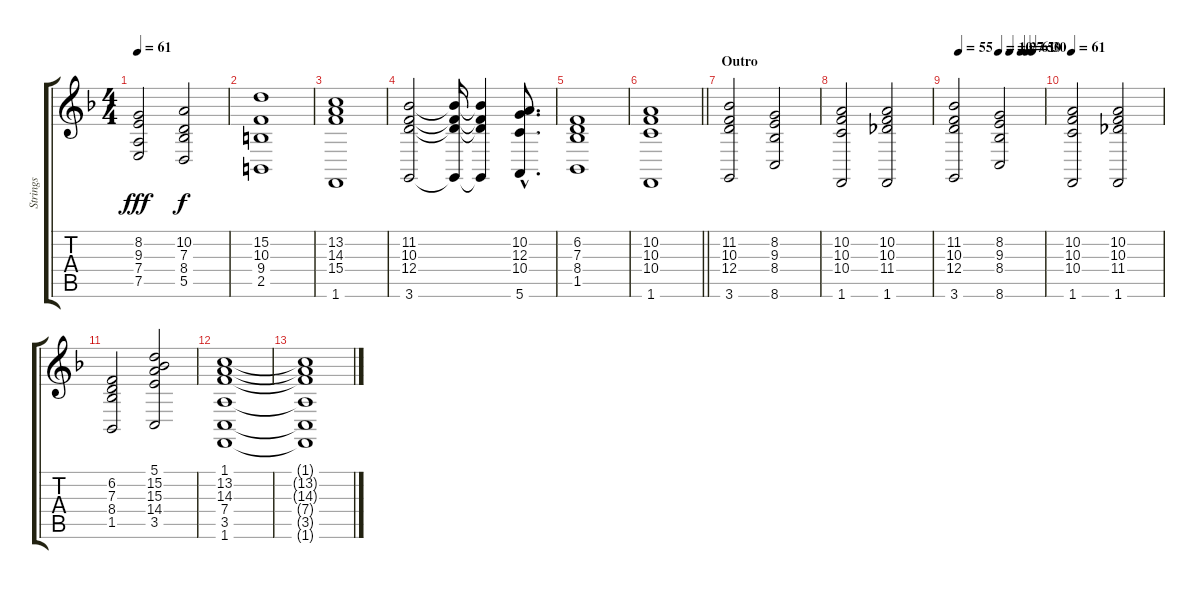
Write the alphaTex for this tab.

\track ("Strings" "Strings") {instrument stringensemble1}
\staff {score tabs}
\tuning (E4 B3 G3 D3 A2 E2) {hide}
\ts (4 4)
\tempo 61
\clef g2
\ks f
(8.2 9.3 7.4 7.5).2{dy fff} (10.2 7.3 8.4 5.5).2{dy f} |
(15.2 10.3 9.4 2.5).1 |
(13.2 14.3 15.4 1.6).1 |
(11.2 10.3 12.4 3.6).2 (11.2{t} 10.3{t} 12.4{t} 3.6{t}).16 (11.2{t} 10.3{t} 12.4{t} 3.6{t}).4 (10.2{hac} 12.3{hac} 10.4{hac} 5.6{hac}).8{d} |
(6.2 7.3 8.4 1.5).1 |
\barLineRight lightlight
(10.2 10.3 10.4 1.6).1 |
\section ("" "Outro")
(11.2 10.3 12.4 3.6).2 (8.2 9.3 8.4 8.6).2 |
(10.2 10.3 10.4 1.6).2 (10.2 10.3 11.4 1.6).2 |
\tempo (55 0.0625)
\tempo (10 0.5)
\tempo (27 0.625)
\tempo (61 0.75)
\tempo (50 0.8125)
\tempo (30 0.875)
(11.2 10.3 12.4 3.6).2 (8.2 9.3 8.4 8.6).2 |
\tempo 61
(10.2 10.3 10.4 1.6).2 (10.2 10.3 11.4 1.6).2 |
(6.2 7.3 8.4 1.5).2 (5.1 15.2 15.3 14.4 3.5).2 |
(1.1 13.2 14.3 7.4 3.5 1.6).1 |
(1.1{t} 13.2{t} 14.3{t} 7.4{t} 3.5{t} 1.6{t}).1{volume 0}
